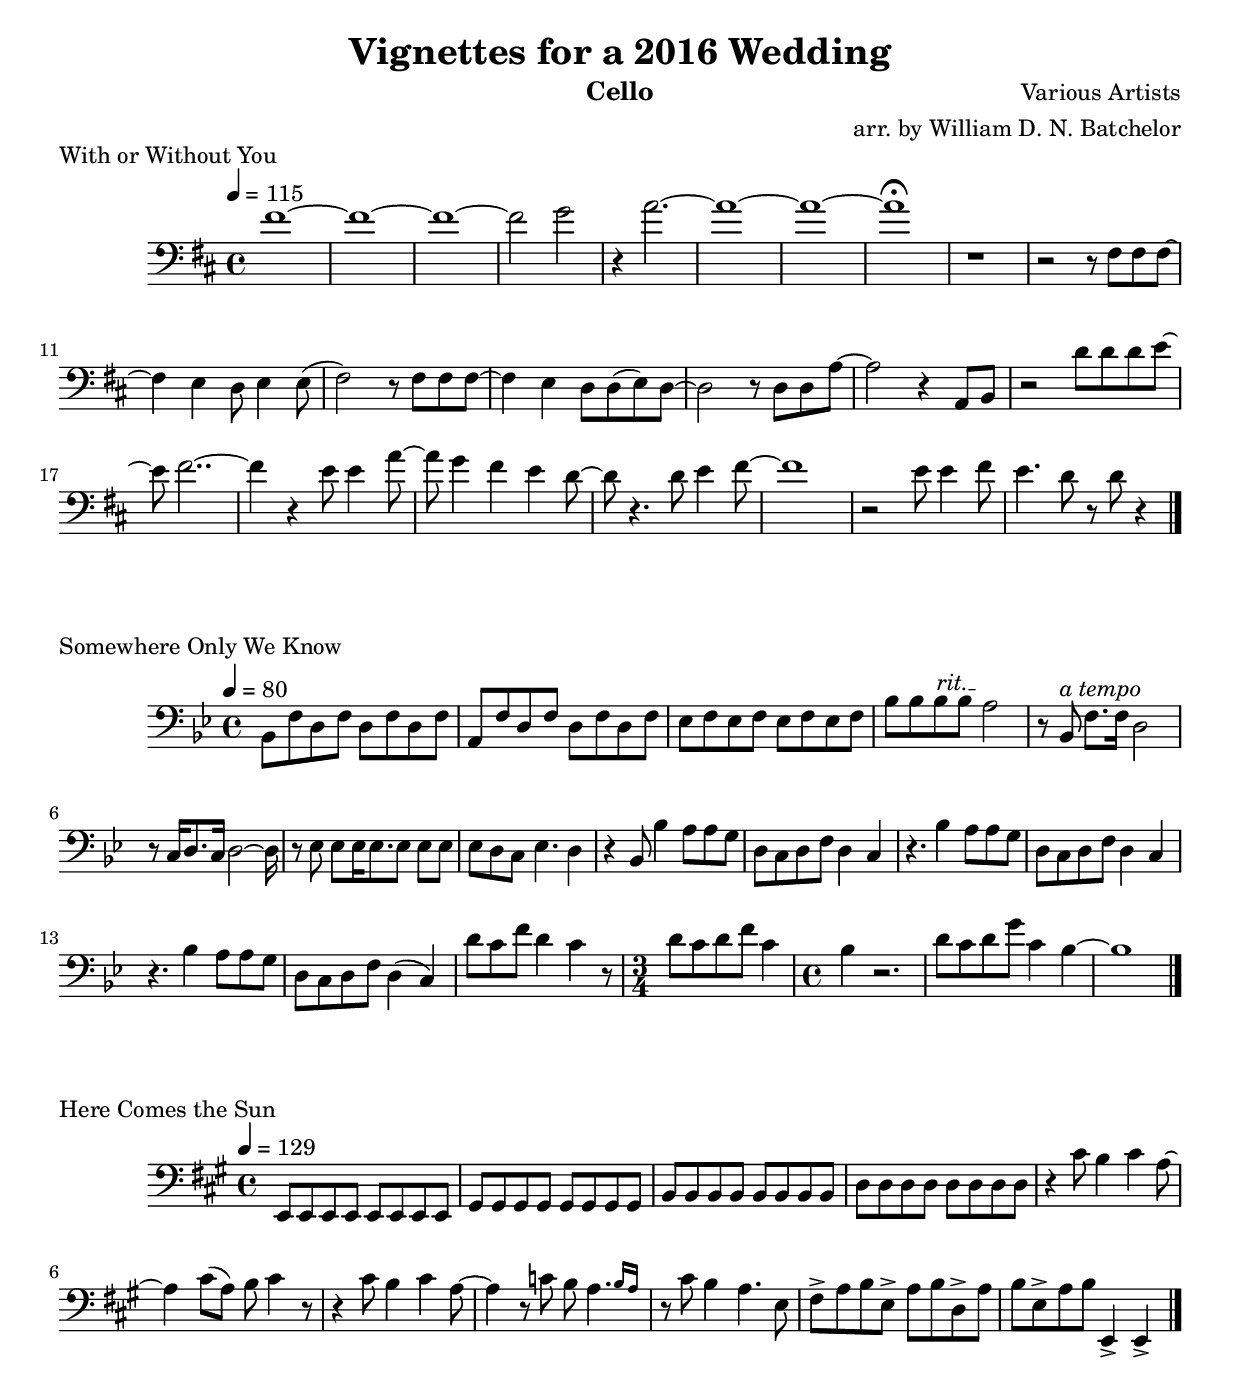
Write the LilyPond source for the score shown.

\version "2.18.2"

\paper {
#(include-special-characters)
}


\header{
  
title = "Vignettes for a 2016 Wedding"

composer = "Various Artists"

arranger = "arr. by William D. N. Batchelor"

instrument = "Cello"



}

\score {
  \header { piece = "With or Without You" composer = "U2" }
   \relative c{
    \new Staff{
     \clef "bass"
     \key d \major
     \tempo 4 = 115
fis'1~  | fis~ | fis~ | fis2 g | r4 a2.~ | a1~ | a~ | a\fermata | r | r2 r8 fis, fis fis~
fis4 e d8 e4 e8( fis2) r8 fis fis fis~ | fis4 e d8 d(e) d~ | d2 r8 d d a'~ | a2 r4 a,8 b | r2 
d'8
d d e~ | e fis2..~ | fis4 r e8 e4 a8~ | a g4 fis e d8~ | d r4. d8 e4 fis8~ | fis1 | r2 e8 e4 
fis8 | e4. d8 r d r4 \bar "|."

   }
  }
 } 
  
 \score {
  \header { piece = "Somewhere Only We Know" }
   \relative c{
    \new Staff{
     \clef "bass"
     \key bes \major
     \tempo 4 = 80
bes8 f' d f d f d f | a, f' d f d f d f | ees f ees f ees f ees f | bes bes \override TextSpanner.bound-details.left.text = "rit." bes\startTextSpan bes a2\stopTextSpan | r8 bes,^\markup {\italic "a tempo"}
f'8. f16 d2 | r8 c16 d8. c16 d2~d16 | r8 ees ees ees16 ees8. ees8 ees ees | ees d c ees4. d4 |
r4 bes8 bes'4 a8 a g | d c d f d4 c | r4. bes'4 a8 a g | d c d f d4 c | r4.
bes'4 a8 a g | d c d f d4( c) | d'8 c f d4 c r8 | \time 3/4 d8 c d f c4 | \time 4/4 bes4 r2. |
d8 c d g c,4 bes~ | bes1
\bar "|."

   }
  }
 }    

 \score {
  \header { piece = "Here Comes the Sun" }
   \relative c{
    \new Staff{
     \clef "bass"
     \key a \major
     \tempo 4 = 129
e,8 e e e e e e e | gis gis gis gis gis gis gis gis | b b b b b b b b | d d d d d d d d | r4
cis'8 b4 cis a8~ | a4 cis8( a) b8 cis4 r8 | r4 cis8 b4 cis a8~ | a4 r8 c b \afterGrace a4. 
{b16 [a16] } | r8 cis b4 a4. e8 | fis-> a b e,-> a b d,-> a' | b e,-> a b e,,4-> e-> |  
\bar "|."

   }
  }
 } 

 \score {
  \header { piece = "Hoppipolla" }
   \relative c{
    \new Staff{
     \clef "bass"
     \key c \major
     \time 2/2
     \tempo 2 = 35

\bar "|."

   }
  }
 }

 \score {
  \header { piece = "Salted Wound" }
   \relative c{
    \new Staff{
     \clef "bass"
     \key c \major
     \tempo 4 = 80

\bar "|."

   }
  }
 }
 
 \score {
  \header { piece = "Naked As We Came" }
   \relative c{
    \new Staff{
     \clef "bass"
     \key g \major
     \tempo 4 = 80

\bar "|."

   }
  }
 }

 \score {
  \header { piece = "You've Got The Love" }
   \relative c{
    \new Staff{
     \clef "bass"
     \key d \major
     \tempo 4 = 108

\bar "|."

   }
  }
 }


